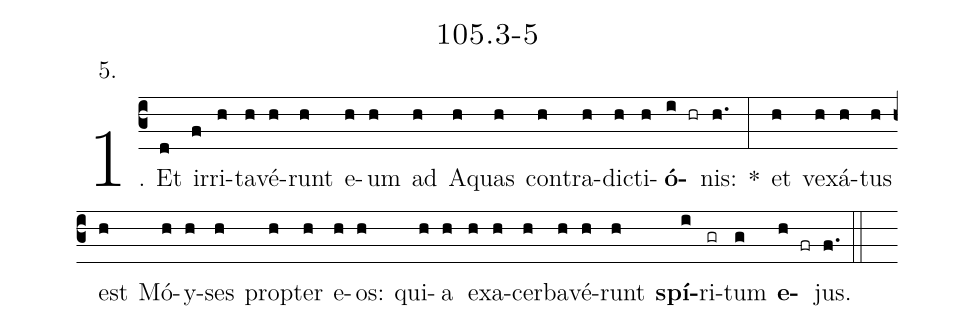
name: 105.3-5;
annotation: 5.;
%%
(c3)1. Et(d) ir(f)ri(h)ta(h)vé(h)runt(h) e(h)um(h) ad(h) A(h)quas(h) con(h)tra(h)dic(h)ti(h)<b>ó</b>(i hr)nis:(h.) *(:) et(h) ve(h)xá(h)tus(h) est(h) Mó(h)y(h)ses(h) prop(h)ter(h) e(h)os:(h) qui(h)a(h) ex(h)a(h)cer(h)ba(h)vé(h)runt(h) <b>spí</b>(i)ri(gr)tum(g) <b>e</b>(h fr)jus.(f.) (::)


%E(h) u(h) o(i) u(g) a(h) e.(f.) (::)
